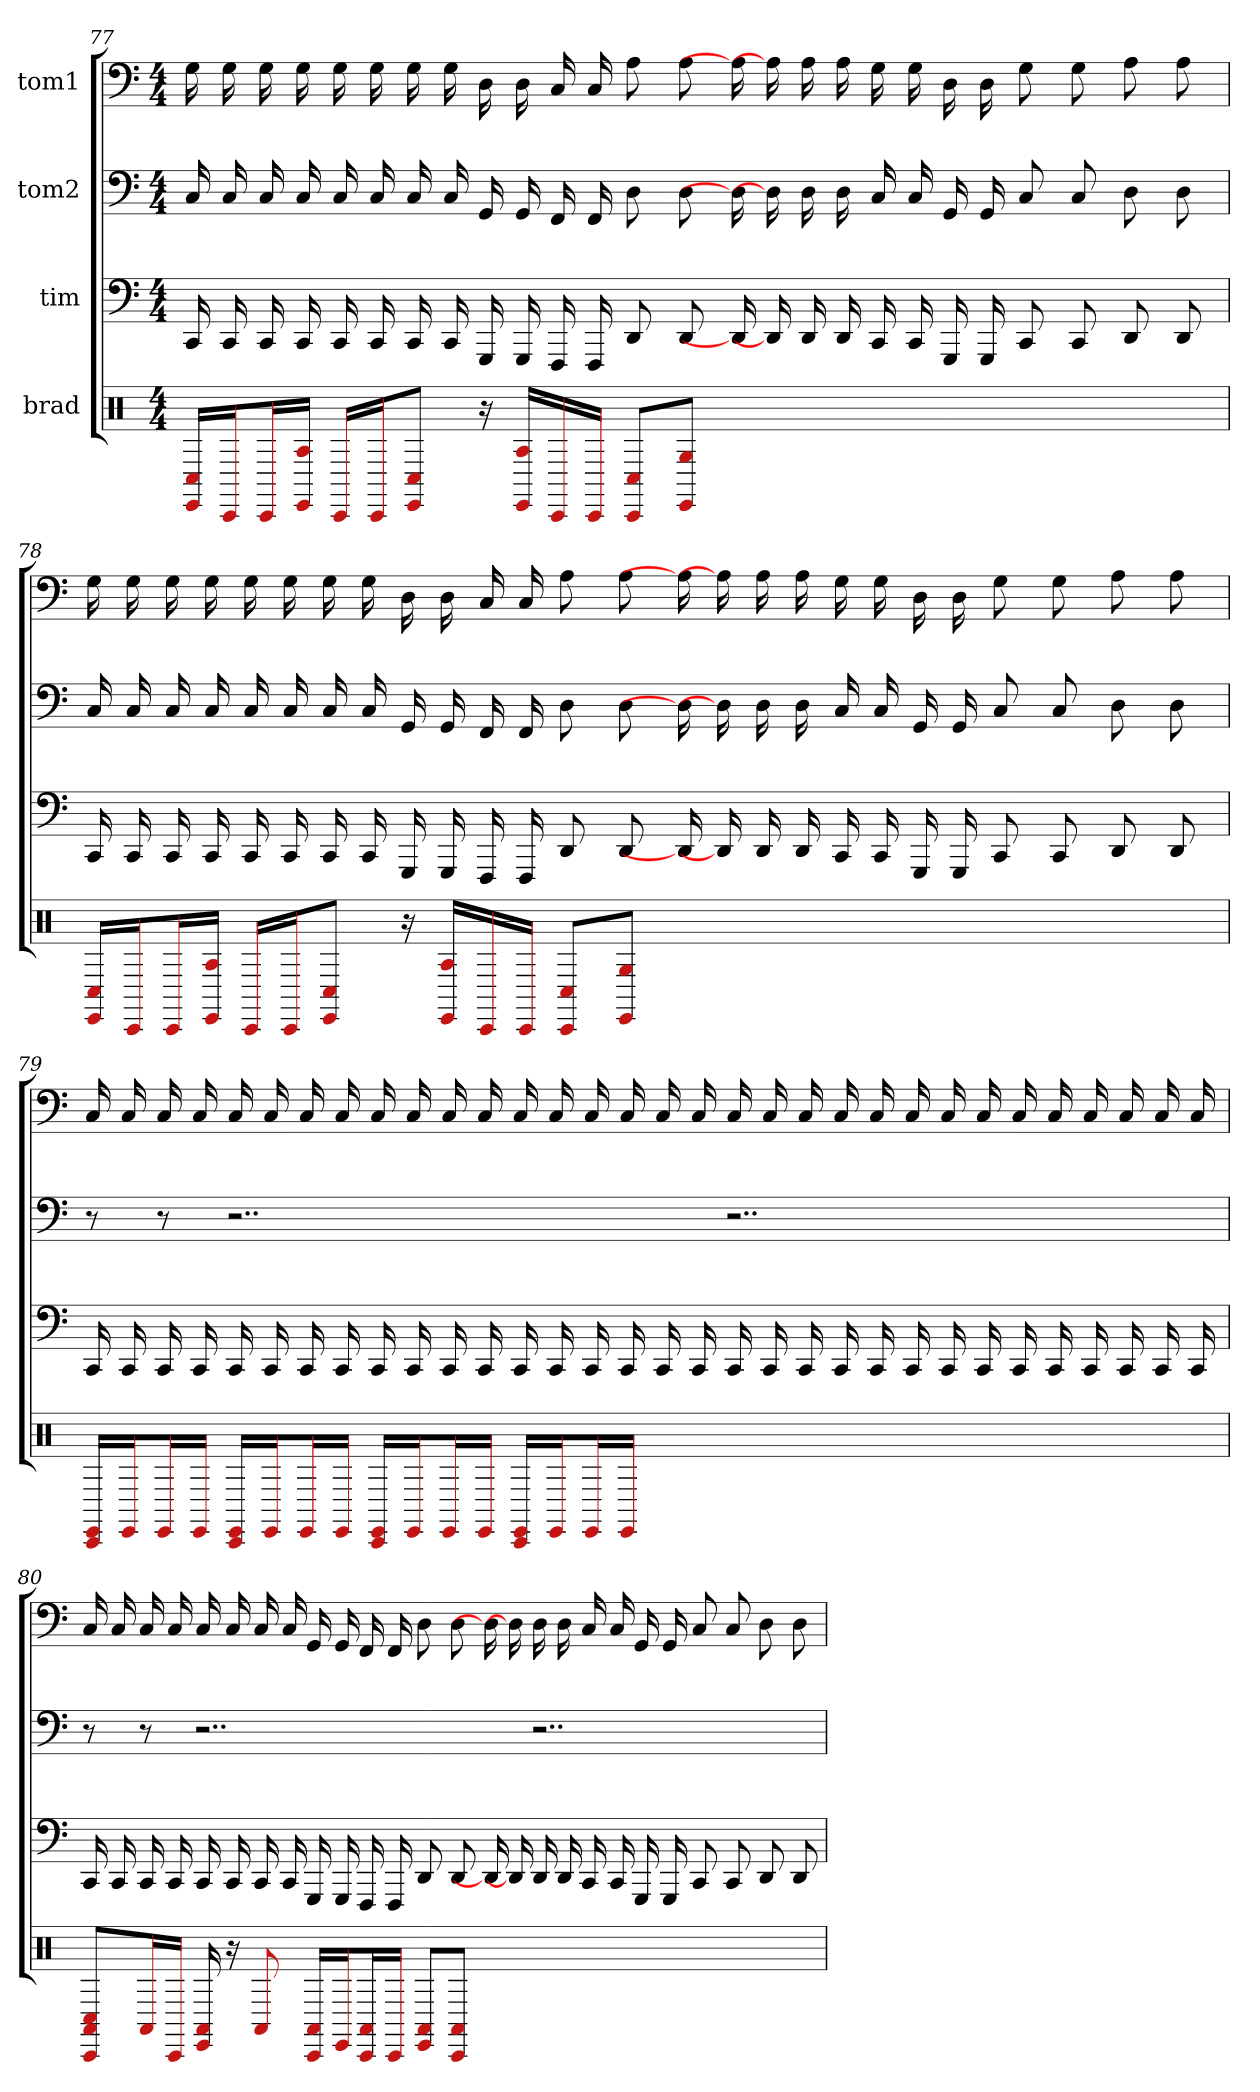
**kern	**kern	**kern	**kern
*part4	*part3	*part2	*part1
*staff4	*staff3	*staff2	*staff1
*I"brad	*I"tim	*I"tom2	*I"tom1
*clefX	*	*	*
*k[]	*k[]	*k[]	*k[]
*M4/4	*M4/4	*M4/4	*M4/4
=77	=77	=77	=77
16C#/ 16EE/LL	16CC	16C	16G
16CC/J	16CC	16C	16G
16CC/L	16CC	16C	16G
16A/ 16EE/JJ	16CC	16C	16G
16CC/LL	16CC	16C	16G
16CC/J	16CC	16C	16G
8C#/ 8EE/J	16CC	16C	16G
.	16CC	16C	16G
16r	16GGG	16GG	16D
16A/ 16EE/LL	16GGG	16GG	16D
16CC/	16FFF	16FF	16C
16CC/JJ	16FFF	16FF	16C
8C#/ 8CC/L	8DD	8D	8A
8G/ 8EE/J	8DD	8D	8A
1ryy	16DD]	16D]	16A]
.	16DD]	16D]	16A]
.	16DD	16D	16A
.	16DD	16D	16A
.	16CC	16C	16G
.	16CC	16C	16G
.	16GGG	16GG	16D
.	16GGG	16GG	16D
.	8CC	8C	8G
.	8CC	8C	8G
.	8DD	8D	8A
.	8DD	8D	8A
=78	=78	=78	=78
16C#/ 16EE/LL	16CC	16C	16G
16CC/J	16CC	16C	16G
16CC/L	16CC	16C	16G
16A/ 16EE/JJ	16CC	16C	16G
16CC/LL	16CC	16C	16G
16CC/J	16CC	16C	16G
8C#/ 8EE/J	16CC	16C	16G
.	16CC	16C	16G
16r	16GGG	16GG	16D
16A/ 16EE/LL	16GGG	16GG	16D
16CC/	16FFF	16FF	16C
16CC/JJ	16FFF	16FF	16C
8C#/ 8CC/L	8DD	8D	8A
8G/ 8EE/J	8DD	8D	8A
1ryy	16DD]	16D]	16A]
.	16DD]	16D]	16A]
.	16DD	16D	16A
.	16DD	16D	16A
.	16CC	16C	16G
.	16CC	16C	16G
.	16GGG	16GG	16D
.	16GGG	16GG	16D
.	8CC	8C	8G
.	8CC	8C	8G
.	8DD	8D	8A
.	8DD	8D	8A
=79	=79	=79	=79
16EE/ 16CC/LL	16CC	8r	16C
16EE/J	16CC	.	16C
16EE/L	16CC	8r	16C
16EE/JJ	16CC	.	16C
16EE/ 16CC/LL	16CC	2..r	16C
16EE/J	16CC	.	16C
16EE/L	16CC	.	16C
16EE/JJ	16CC	.	16C
16EE/ 16CC/LL	16CC	.	16C
16EE/J	16CC	.	16C
16EE/L	16CC	.	16C
16EE/JJ	16CC	.	16C
16EE/ 16CC/LL	16CC	.	16C
16EE/J	16CC	.	16C
16EE/L	16CC	.	16C
16EE/JJ	16CC	.	16C
1ryy	16CC	.	16C
.	16CC	.	16C
.	16CC	2..r	16C
.	16CC	.	16C
.	16CC	.	16C
.	16CC	.	16C
.	16CC	.	16C
.	16CC	.	16C
.	16CC	.	16C
.	16CC	.	16C
.	16CC	.	16C
.	16CC	.	16C
.	16CC	.	16C
.	16CC	.	16C
.	16CC	.	16C
.	16CC	.	16C
=80	=80	=80	=80
8C#/ 8AA#/ 8CC/L	16CC	8r	16C
.	16CC	.	16C
16AA#/L	16CC	8r	16C
16CC/JJ	16CC	.	16C
16AA# 16EE	16CC	2..r	16C
16r	16CC	.	16C
8AA#	16CC	.	16C
.	16CC	.	16C
16AA#/ 16CC/LL	16GGG	.	16GG
16EE/J	16GGG	.	16GG
16AA#/ 16CC/L	16FFF	.	16FF
16CC/JJ	16FFF	.	16FF
8AA#/ 8EE/L	8DD	.	8D
8AA#/ 8CC/J	8DD	.	8D
1ryy	16DD]	.	16D]
.	16DD]	.	16D]
.	16DD	2..r	16D
.	16DD	.	16D
.	16CC	.	16C
.	16CC	.	16C
.	16GGG	.	16GG
.	16GGG	.	16GG
.	8CC	.	8C
.	8CC	.	8C
.	8DD	.	8D
.	8DD	.	8D
=	=	=	=
*-	*-	*-	*-
